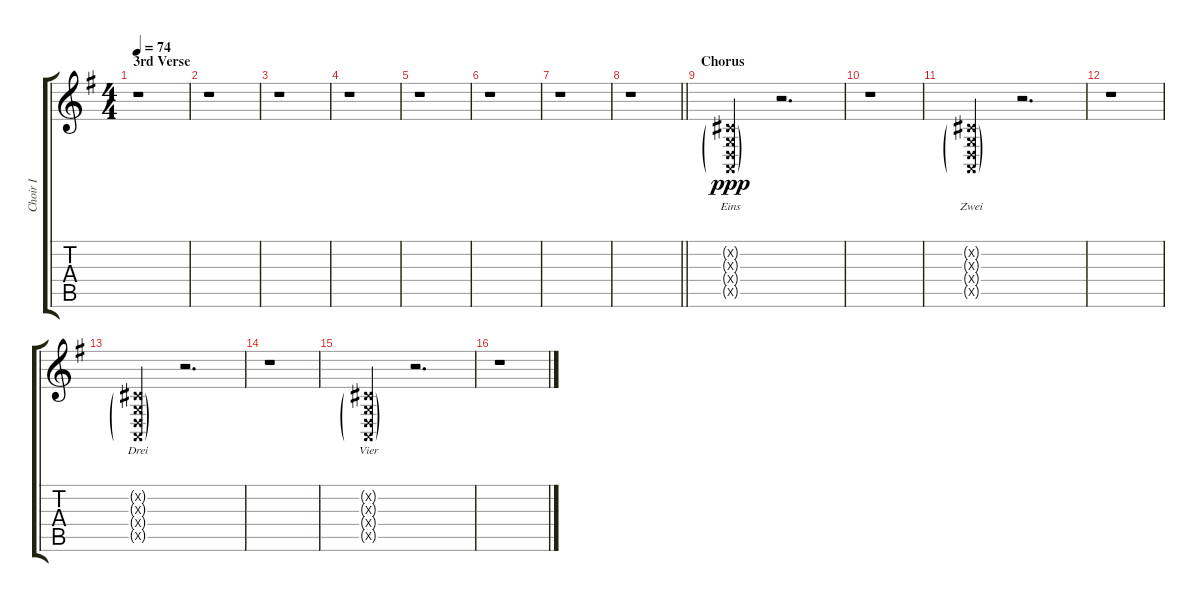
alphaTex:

\track ("Choir I" "Choir I") {instrument lead6voice}
\staff {score tabs}
\tuning (E4 B3 G3 D3 A2 E2) {hide}
\ts (4 4)
\section ("" "3rd Verse")
\tempo 74
\clef g2
\ks eminor
r.1{dy ppp} |
r.1 |
r.1 |
r.1 |
r.1 |
r.1 |
r.1 |
\barLineRight lightlight
r.1 |
\section ("" "Chorus")
(2.2{g x} 0.3{g x} 0.4{g x} 0.5{g x}).4{lyrics (0 "") lyrics (1 "Eins") lyrics (2 "") lyrics (3 "") lyrics (4 "")} r.2{d} |
r.1 |
(2.2{g x} 0.3{g x} 0.4{g x} 0.5{g x}).4{lyrics (0 "") lyrics (1 "Zwei") lyrics (2 "") lyrics (3 "") lyrics (4 "")} r.2{d} |
r.1 |
(2.2{g x} 0.3{g x} 0.4{g x} 0.5{g x}).4{lyrics (0 "") lyrics (1 "Drei") lyrics (2 "") lyrics (3 "") lyrics (4 "")} r.2{d} |
r.1 |
(2.2{g x} 0.3{g x} 0.4{g x} 0.5{g x}).4{lyrics (0 "") lyrics (1 "Vier") lyrics (2 "") lyrics (3 "") lyrics (4 "")} r.2{d} |
r.1
